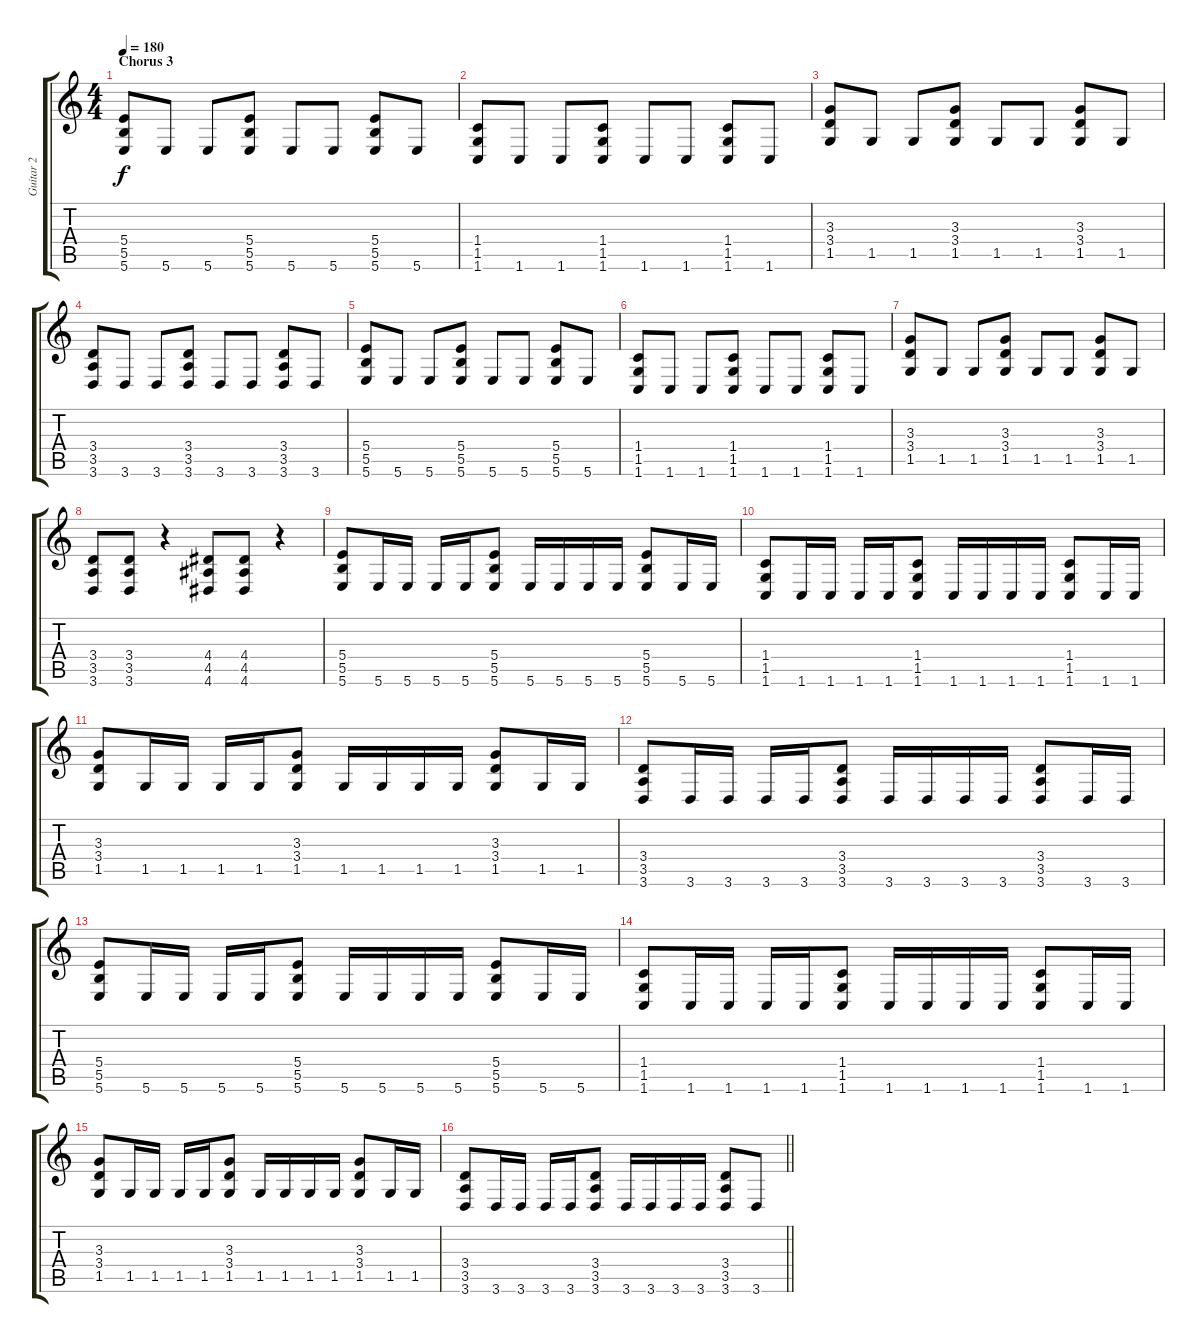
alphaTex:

\track ("Guitar 2" "Guitar 2") {instrument distortionguitar}
\staff {score tabs}
\tuning (Db4 Ab3 E3 B2 Gb2 B1) {hide}
\ts (4 4)
\section ("" "Chorus 3")
\tempo 180
\clef g2
\ks c
(5.4 5.5 5.6).8{dy f} 5.6.8 5.6.8 (5.4 5.5 5.6).8 5.6.8 5.6.8 (5.4 5.5 5.6).8 5.6.8 |
(1.4 1.5 1.6).8 1.6.8 1.6.8 (1.4 1.5 1.6).8 1.6.8 1.6.8 (1.4 1.5 1.6).8 1.6.8 |
(3.3 3.4 1.5).8 1.5.8 1.5.8 (3.3 3.4 1.5).8 1.5.8 1.5.8 (3.3 3.4 1.5).8 1.5.8 |
(3.4 3.5 3.6).8 3.6.8 3.6.8 (3.4 3.5 3.6).8 3.6.8 3.6.8 (3.4 3.5 3.6).8 3.6.8 |
(5.4 5.5 5.6).8 5.6.8 5.6.8 (5.4 5.5 5.6).8 5.6.8 5.6.8 (5.4 5.5 5.6).8 5.6.8 |
(1.4 1.5 1.6).8 1.6.8 1.6.8 (1.4 1.5 1.6).8 1.6.8 1.6.8 (1.4 1.5 1.6).8 1.6.8 |
(3.3 3.4 1.5).8 1.5.8 1.5.8 (3.3 3.4 1.5).8 1.5.8 1.5.8 (3.3 3.4 1.5).8 1.5.8 |
(3.4 3.5 3.6).8 (3.4 3.5 3.6).8 r.4 (4.4 4.5 4.6).8 (4.4 4.5 4.6).8 r.4 |
(5.4 5.5 5.6).8 5.6.16 5.6.16 5.6.16 5.6.16 (5.4 5.5 5.6).8 5.6.16 5.6.16 5.6.16 5.6.16 (5.4 5.5 5.6).8 5.6.16 5.6.16 |
(1.4 1.5 1.6).8 1.6.16 1.6.16 1.6.16 1.6.16 (1.4 1.5 1.6).8 1.6.16 1.6.16 1.6.16 1.6.16 (1.4 1.5 1.6).8 1.6.16 1.6.16 |
(3.3 3.4 1.5).8 1.5.16 1.5.16 1.5.16 1.5.16 (3.3 3.4 1.5).8 1.5.16 1.5.16 1.5.16 1.5.16 (3.3 3.4 1.5).8 1.5.16 1.5.16 |
(3.4 3.5 3.6).8 3.6.16 3.6.16 3.6.16 3.6.16 (3.4 3.5 3.6).8 3.6.16 3.6.16 3.6.16 3.6.16 (3.4 3.5 3.6).8 3.6.16 3.6.16 |
(5.4 5.5 5.6).8 5.6.16 5.6.16 5.6.16 5.6.16 (5.4 5.5 5.6).8 5.6.16 5.6.16 5.6.16 5.6.16 (5.4 5.5 5.6).8 5.6.16 5.6.16 |
(1.4 1.5 1.6).8 1.6.16 1.6.16 1.6.16 1.6.16 (1.4 1.5 1.6).8 1.6.16 1.6.16 1.6.16 1.6.16 (1.4 1.5 1.6).8 1.6.16 1.6.16 |
(3.3 3.4 1.5).8 1.5.16 1.5.16 1.5.16 1.5.16 (3.3 3.4 1.5).8 1.5.16 1.5.16 1.5.16 1.5.16 (3.3 3.4 1.5).8 1.5.16 1.5.16 |
\barLineRight lightlight
(3.4 3.5 3.6).8 3.6.16 3.6.16 3.6.16 3.6.16 (3.4 3.5 3.6).8 3.6.16 3.6.16 3.6.16 3.6.16 (3.4 3.5 3.6).8 3.6.8
